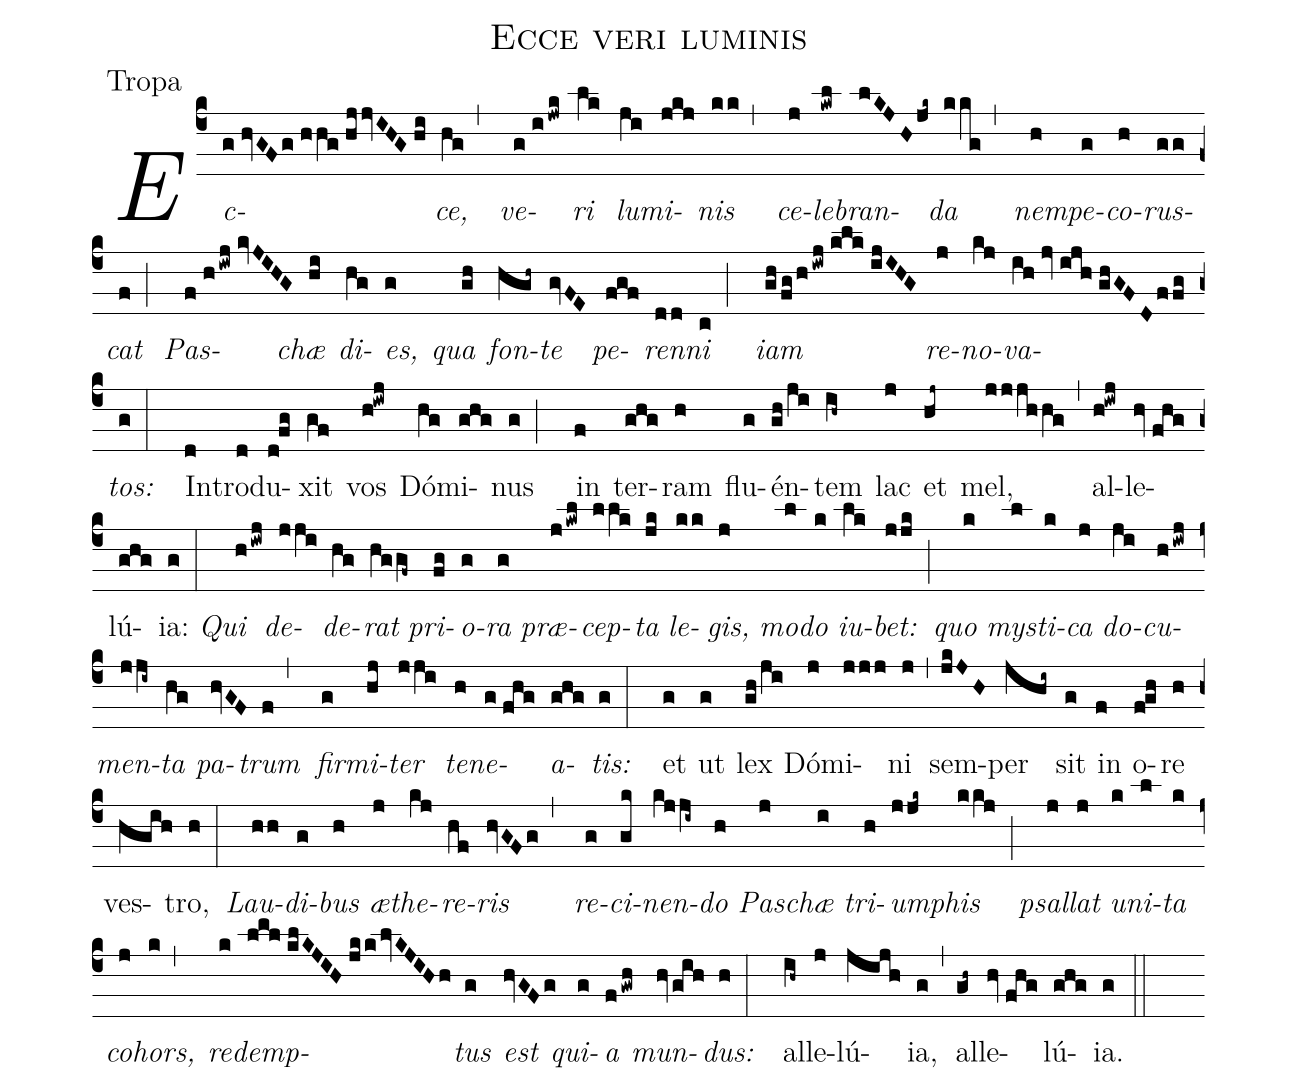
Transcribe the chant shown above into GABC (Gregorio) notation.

name:Ecce veri luminis;
office-part:Tropa;
%%
(c4)<i>Ec(g//hvGFg//hhg//hjjvIHG//hi)ce,(hg,) ve(g//ijwk)ri(lk) lu(ji)mi(jkj)nis(kk,) ce(j)le(kwl)bran(lKJHjk~)da(kkg,) nem(h)pe(g)co(h)rus(gg)cat(f;) Pas(f//hiwj//kvJIHG)chæ(hi) di(hg)es,(g) qua(gh) fon(hgh~)te(gvFE) pe(fgf)ren(dd)ni(c;) iam(gh/fg/hiwj//klk//ijIHG) re(j)no(kj)va(ih//jv//ijh//ghGFDffg)tos:</i>(g:) In(d)tro(d)du(d!fg)xit(gf) vos(h!iwj) Dó(hg)mi(ghg)nus(g;) in(f) ter(ghg)ram(h) flu(g)én(gh/ji)tem(ih~) lac(j) et(hj~) mel,(jj/jh/hg) (,) al(h!iwj)le(hv//fhg)lú(ghg)ia:(g:) <i>Qui(hiwj) de(jji)de(hg)rat(hggf~) pri(fg)o(g)ra(g) præ(jkwl)cep(llk)ta(jk) le(kk)gis,(j) mo(l)do(k) iu(lk)bet:(jjk;) quo(k) mys(l)ti(k)ca(j) do(ji)cu(hiwj)men(jji~)ta(hg) pa(hvGF)trum(f,) fir(g)mi(hj)ter(jji) te(h)ne(g//fhg)a(ghg)tis:</i>(g:)  et(g) ut(g) lex(gh/ji) Dó(j)mi(jjj)ni(j) (,) sem(jkJH)per(jhi~) sit(g) in(f) o(f!gh)re(h) ves(hgih)tro,(h:) <i>Lau(hh)di(g)bus(h) æ(j)the(kj)re(hf)ris(hvGFg,) re(g)ci(gk)nen(kjji~)do(h) Pas(j)chæ(i) tri(h)um(jjk~)phis(kkj;) psal(j)lat(j) u(k)ni(l)ta(k) co(j)hors,(k,) re(k)demp(lml//klKJIH//jkklvKJIHh)tus(g) est(hvGFg) qui(g)a(fgwh) mun(hvgih)dus:</i>(h:) al(ih~)le(j)lú(jijh)ia,(g) (,) al(gh~)le(hv//fhg)lú(ghg)ia.(g::)
